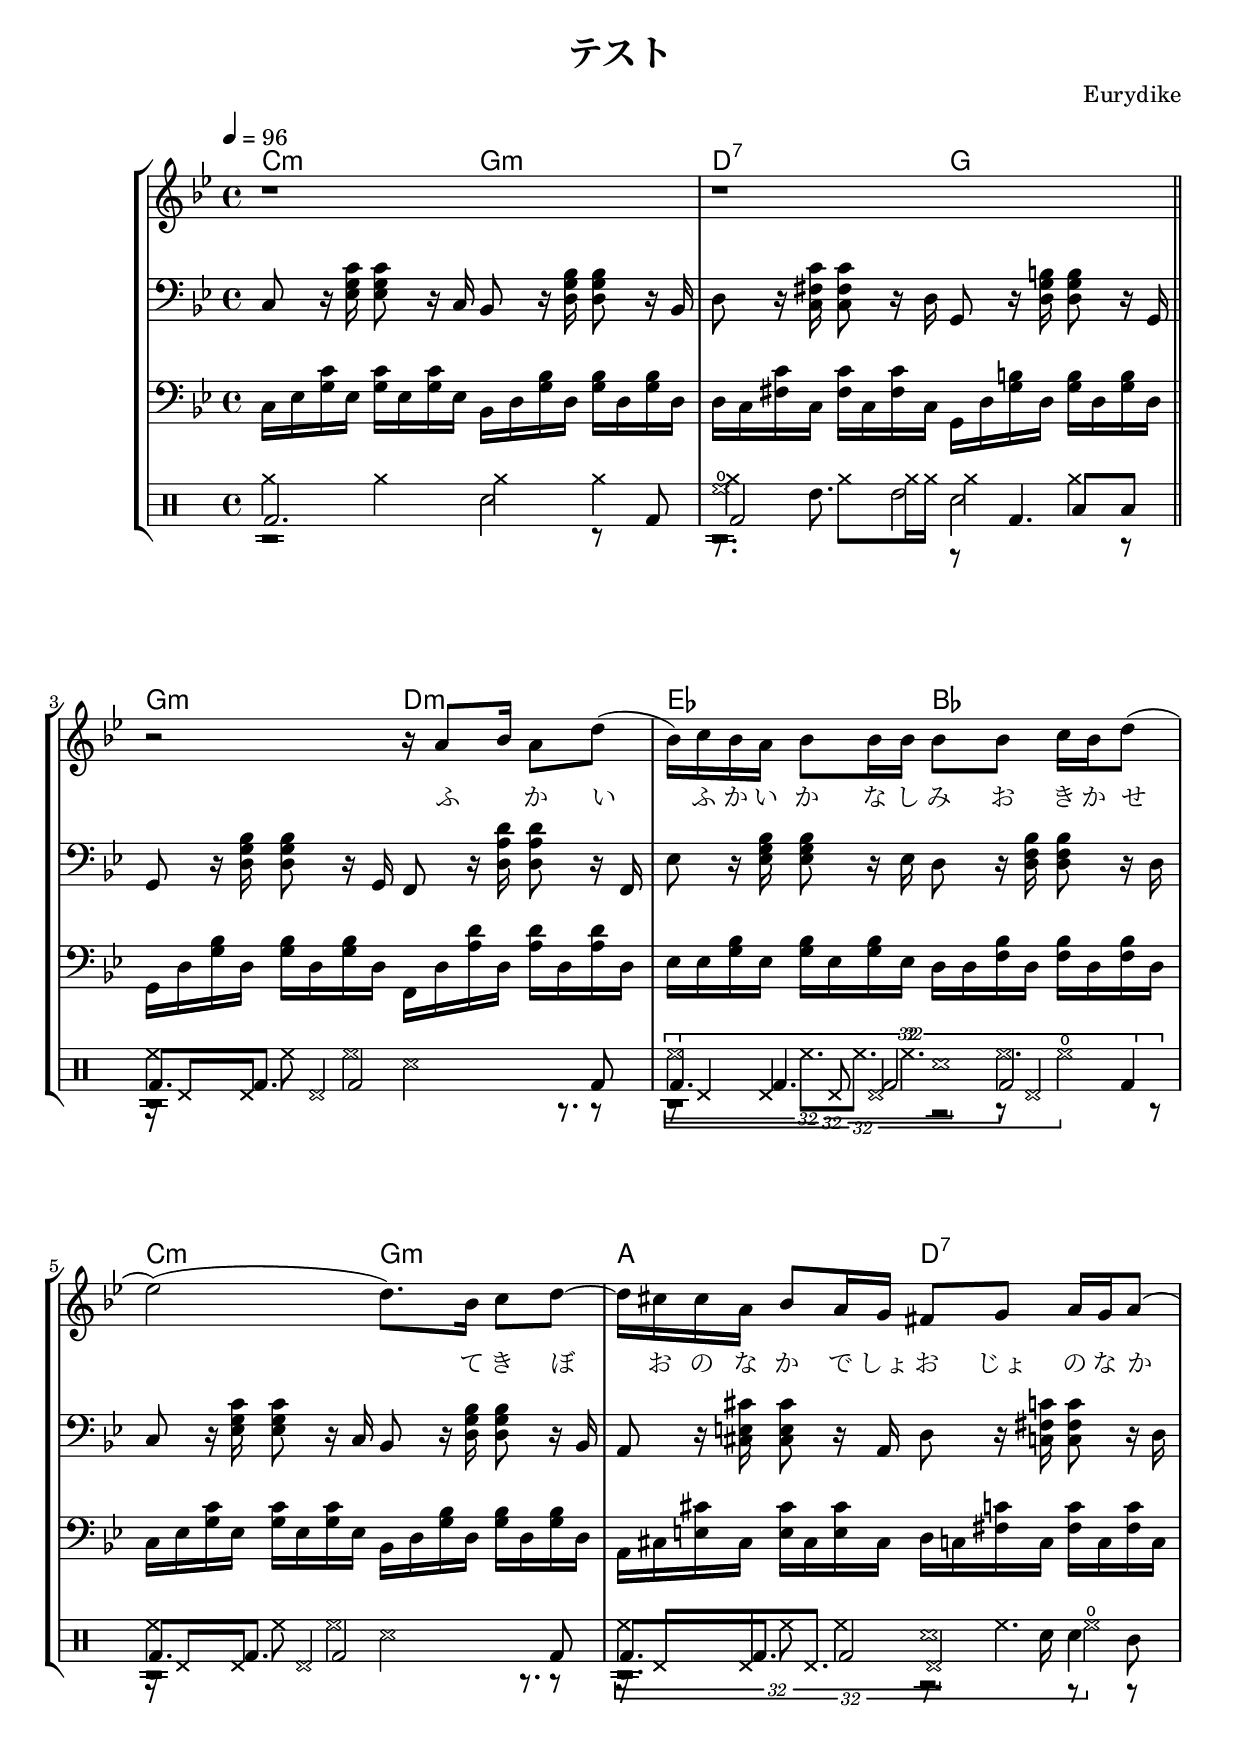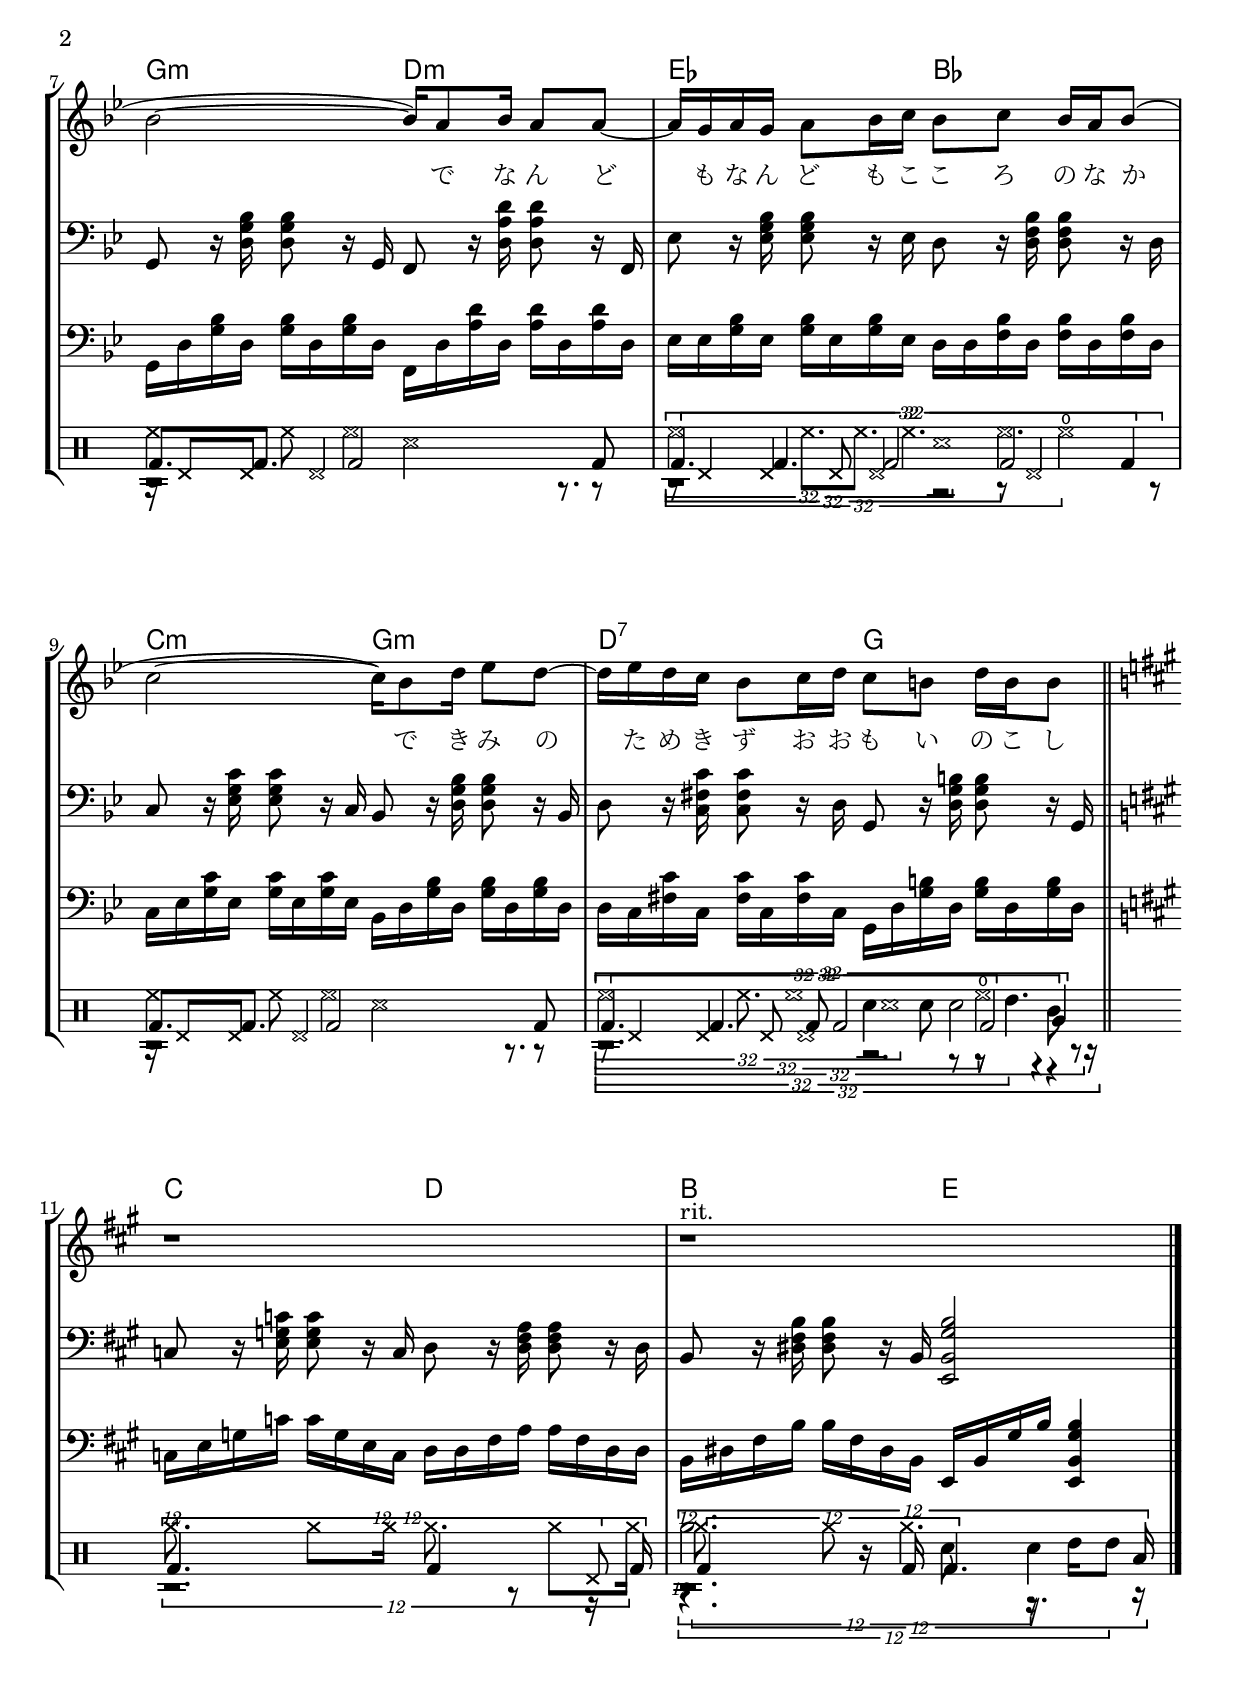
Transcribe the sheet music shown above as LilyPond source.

\version "2.12.1"

\header {
	title = \markup {テスト}
	composer = \markup \center-column {Eurydike}
}

harmony = \chordmode {
	c2:m g:m d:7 g 

	g:m d:m es bes c:m g:m a d:7 g:m d:m es bes c:m g:m d:7 g 

	c d b e 
}

melody = {
	\key bes \major
	\tempo 4 = 96
	r1 | r1   
	\set Staff.midiInstrument = #"fss0.35"
	r2~r16 a'8  bes'16  a'8  d''8 
	(bes'16)  c''16  bes'16  a'16  bes'8  bes'16  bes'16  bes'8  bes'8  c''16  bes'16  d''8 
	(es''2)  (d''8.)  bes'16  c''8  d''8~ 
	d''16  cis''16  cis''16  a'16  bes'8  a'16  g'16  fis'8  g'8  a'16  g'16  a'8 
	(bes'2~bes'16)  a'8  bes'16  a'8  a'8~ 
	a'16  g'16  a'16  g'16  a'8  bes'16  c''16  bes'8  c''8  bes'16  a'16  bes'8 
	(c''2~c''16)  bes'8  d''16  es''8  d''8~ 
	d''16  es''16  d''16  c''16  bes'8  c''16  d''16  c''8  b'8  d''16  b'16  b'8
	\key a \major
	r1 | r1^"rit." \bar "|."
}

words = \lyricmode {
	
	ふ  か  い  ふ  か  い  か  な  し  み  お  き  か  せ  て  き  ぼ  お  の  な  か  で  しょ  お  じょ  の  な  か  で  な  ん  ど  も  な  ん  ど  も  こ  こ  ろ  の  な  か  で  き  み  の  た  め  き  ず  お  お  も  い  の  こ  し  た  
	
}

tempochange = {
	\tempo 4 = 96
	r1 | r1 \bar "||"
	\tempo 4 = 96
	r1 | r1 | r1 | r1 | r1 | r1 | r1 | r1 \bar "||"
	\tempo 4 = 96
	r1 | \tempo 4 = 72 r2 \tempo 4 = 64 r2 \bar "|."
}

mainacc = {
	\clef bass
	\set Staff.midiInstrument = #"Music box"
	\key bes \major
	\tempo 4 = 96
	c8 r16 <es g c'>16 <es g c'>8 r16 c16
	bes,8 r16 <d g bes>16 <d g bes>8 r16 bes,16
	d8 r16 <c fis c'>16 <c fis c'>8 r16 d16
	g,8 r16 <d g b>16 <d g b>8 r16 g,16
	\bar "||"

	\set Staff.midiInstrument = #"Drawbar Organ"
	g,8 r16 <d g bes>16 <d g bes>8 r16 g,16
	f,8 r16 <d a d'>16 <d a d'>8 r16 f,16
	es8 r16 <es g bes>16 <es g bes>8 r16 es16
	d8 r16 <d f bes>16 <d f bes>8 r16 d16
	c8 r16 <es g c'>16 <es g c'>8 r16 c16
	bes,8 r16 <d g bes>16 <d g bes>8 r16 bes,16
	a,8 r16 <cis e cis'>16 <cis e cis'>8 r16 a,16
	d8 r16 <c fis c'>16 <c fis c'>8 r16 d16
	g,8 r16 <d g bes>16 <d g bes>8 r16 g,16
	f,8 r16 <d a d'>16 <d a d'>8 r16 f,16
	es8 r16 <es g bes>16 <es g bes>8 r16 es16
	d8 r16 <d f bes>16 <d f bes>8 r16 d16
	c8 r16 <es g c'>16 <es g c'>8 r16 c16
	bes,8 r16 <d g bes>16 <d g bes>8 r16 bes,16
	d8 r16 <c fis c'>16 <c fis c'>8 r16 d16
	g,8 r16 <d g b>16 <d g b>8 r16 g,16
	\bar "||"

	\set Staff.midiInstrument = #"Music box"
	\key a \major
	c8 r16 <e g c'>16 <e g c'>8 r16 c16
	d8 r16 <d fis a>16 <d fis a>8 r16 d16
	b,8 r16 <dis fis b>16 <dis fis b>8 r16 b,16
	<e, b, gis b>2
	\bar "|."
}

subacc = {
	\clef bass
	\set Staff.midiInstrument = #"Music box"
	\key bes \major
	\tempo 4 = 96
	c16 es <g c'> es <g c'> es <g c'> es
	bes,16 d <g bes> d <g bes> d <g bes> d
	d16 c <fis c'> c <fis c'> c <fis c'> c
	g,16 d <g b> d <g b> d <g b> d
	\bar "||"

	\set Staff.midiInstrument = #"Electric Piano2"
	g,16 d <g bes> d <g bes> d <g bes> d
	f,16 d <a d'> d <a d'> d <a d'> d
	es16 es <g bes> es <g bes> es <g bes> es
	d16 d <f bes> d <f bes> d <f bes> d
	c16 es <g c'> es <g c'> es <g c'> es
	bes,16 d <g bes> d <g bes> d <g bes> d
	a,16 cis <e cis'> cis <e cis'> cis <e cis'> cis
	d16 c <fis c'> c <fis c'> c <fis c'> c
	g,16 d <g bes> d <g bes> d <g bes> d
	f,16 d <a d'> d <a d'> d <a d'> d
	es16 es <g bes> es <g bes> es <g bes> es
	d16 d <f bes> d <f bes> d <f bes> d
	c16 es <g c'> es <g c'> es <g c'> es
	bes,16 d <g bes> d <g bes> d <g bes> d
	d16 c <fis c'> c <fis c'> c <fis c'> c
	g,16 d <g b> d <g b> d <g b> d
	\bar "||"

	\set Staff.midiInstrument = #"Drawbar Organ"
	\key a \major
	c16 e g c' c' g e c
	d16 d fis a a fis d d
	b,16 dis fis b b fis dis b,
	e,16 b, gis b <e, b, gis b>4
	\bar "|."
}

percA = {
	\drummode {
	cymr4 cymr4 cymr4 cymr4  |cymr4 cymr8 cymr16 cymr16 cymr4 cymr4  \bar "||"
	hh4 hh8 hh2 r8  |\times 16/32{ hh2 hh8. hh8. hh4. hh2. } |hh4 hh8 hh2 r8  |hh4 hh8 hh4 hh4.  |hh4 hh8 hh2 r8  |\times 16/32{ hh2 hh8. hh8. hh4. hh2. } |hh4 hh8 hh2 r8  |\times 16/32{ hh2 hh8. hh1 r4 r16 } \bar "||"
	\times 16/12{ cymr8. cymr8 cymr16 cymr8. cymr8 cymr16 } |\times 16/12{ cymr8. cymr8 cymr4. r16 } \bar "|."
	}
}

percB = {
	\drummode {
	r2 sn2  |r2 sn2  \bar "||"
	r16 hhp8 hhp8 hhp2 r8.  |\times 16/32{ r8 hhp4 hhp4 hhp8 hhp2 r8 hhp2 r8 } |r16 hhp8 hhp8 hhp2 r8.  |r16 hhp8 hhp8 hhp8. hhp2  |r16 hhp8 hhp8 hhp2 r8.  |\times 16/32{ r8 hhp4 hhp4 hhp8 hhp2 r8 hhp2 r8 } |r16 hhp8 hhp8 hhp2 r8.  |\times 16/32{ r8 hhp4 hhp4 hhp8 hhp1 r4 } \bar "||"
	\times 16/12{ r2 r8 hhp8 } |\times 16/12{ r2. } \bar "|."
	}
}

percC = {
	\drummode {
	bd2. r8 bd8  |bd2 r8 bd4.  \bar "||"
	r1  |\times 16/32{ r1 r2 hho2 } |r1  |\times 16/32{ r1 r2 hho2 } |r1  |\times 16/32{ r1 r2 hho2 } |r1  |\times 16/32{ r1 r2 hho2 } \bar "||"
	\times 16/12{ bd4. bd4 r16 bd16 } |\times 16/12{ bd4 r16 bd16 bd4. } \bar "|."
	}
}

percD = {
	\drummode {
	r1 |r8. tommh8. tommh2 r8  \bar "||"
	bd8. bd8. bd2 bd8  |\times 16/32{ bd4. bd4. bd2 bd2 bd4 } |bd8. bd8. bd2 bd8  |bd8. bd8. bd2 r8  |bd8. bd8. bd2 bd8  |\times 16/32{ bd4. bd4. bd2 bd2 bd4 } |bd8. bd8. bd2 bd8  |\times 16/32{ bd4. bd4. bd8 bd2 r8 bd2 } \bar "||"
	\times 16/12{ r2. } |\times 16/12{ rb2. } \bar "|."
	}
}

percE = {
	\drummode {
	r1 |r2. toml8 toml8  \bar "||"
	r2 ss2  |\times 16/32{ r1 ss1 } |r2 ss2  |\times 16/32{ r1 ss1 } |r2 ss2  |\times 16/32{ r1 ss1 } |r2 ss2  |\times 16/32{ r1 ss1 } \bar "||"
	r1 |\times 16/12{ r4. sn8 sn4 } \bar "|."
	}
}

percF = {
	\drummode {
	r1 |hho1  \bar "||"
	r1 |r1 |r1 |r2 r8. sn16 sn4  |r1 |r1 |r1 |\times 16/32{ r1 sn4 sn8 sn2 r8 } \bar "||"
	r1 |\times 16/12{ r2 r16 tommh16 tommh8 } \bar "|."
	}
}

percG = {
	\drummode {
	r1 | r1 \bar "||"
	r1 |r1 |r1 |r2. r8 tomml8  |r1 |r1 |r1 |r2. r8 tomml8  \bar "||"
	r1 |\times 16/12{ r2 r8. toml16 } \bar "|."
	}
}

percH = {
	\drummode {
	r1 | r1 \bar "||"
	r1 |r1 |r1 |r1 |r1 |r1 |r1 |\times 16/32{ r1 r2 r8 tommh4. } \bar "||"
	r1 | r1 \bar "|."
	}
}

percI = {
	\drummode {
	r1 | r1 \bar "||"
	r1 |r1 |r1 |r1 |r1 |r1 |r1 |\times 16/32{ r1 r2. tomfh4 } \bar "||"
	r1 | r1 \bar "|."
	}
}

\score {
	<<
		\new StaffGroup <<
			\new ChordNames {\harmony}
			\new Voice = "melody" {\melody}
			\new Lyrics \lyricsto "melody" \words
			\new Staff = "mainacc" {\mainacc}
			\new Staff = "subacc" {\subacc}
			\new DrumStaff <<
				\new DrumVoice {\percA}
				\new DrumVoice {\percB}
				\new DrumVoice {\percC}
				\new DrumVoice {\percD}
				\new DrumVoice {\percE}
				\new DrumVoice {\percF}
				\new DrumVoice {\percG}
				\new DrumVoice {\percH}
				\new DrumVoice {\percI}
			>>
		>>
	>>
	\layout { }
}
